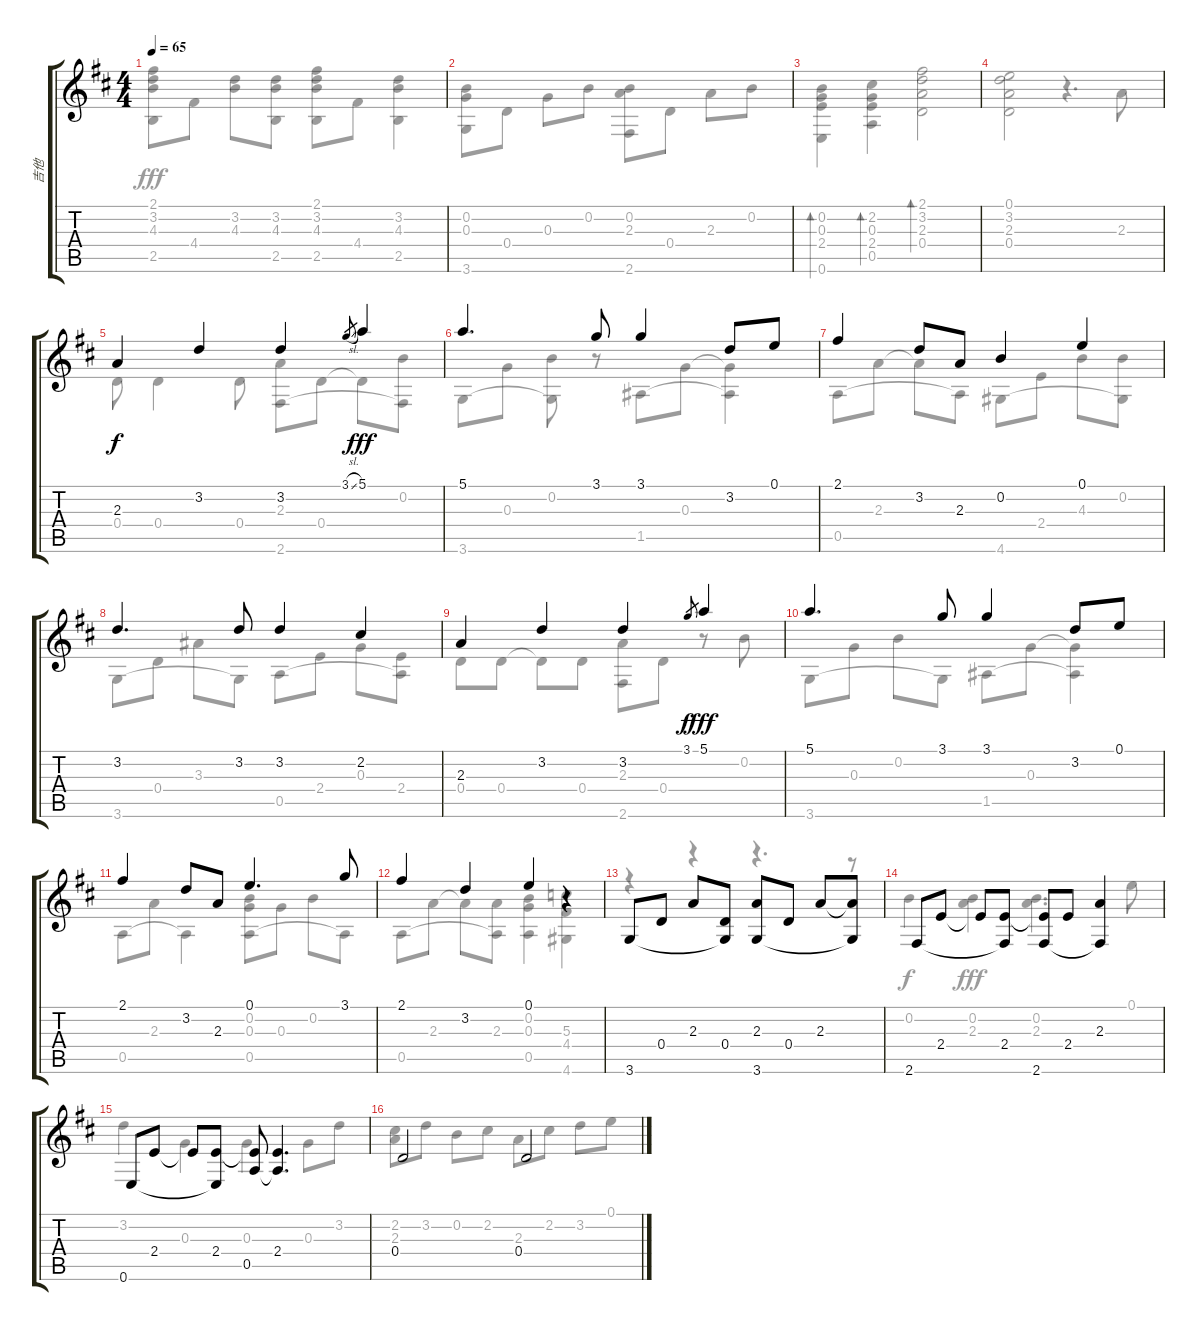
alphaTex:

\track ("吉他" "吉他") {instrument acousticguitarsteel}
\staff {score tabs}
\tuning (E4 B3 G3 D3 A2 E2) {hide}
\voice
\ts (4 4)
\tempo 65
\clef g2
\ks d
|
|
|
|
2.3.4 3.2.4 3.2.4 3.1{sl}.8{gr dy f} 5.1.4{dy fff} |
5.1.4{d} 3.1.8 3.1.4 3.2.8 0.1.8 |
2.1.4 3.2.8 2.3.8 0.2.4 0.1.4 |
3.2.4{d} 3.2.8 3.2.4 2.2.4 |
2.3.4 3.2.4 3.2.4 3.1.8{gr dy f} 5.1.4{dy fff} |
5.1.4{d} 3.1.8 3.1.4 3.2.8 0.1.8 |
2.1.4 3.2.8 2.3.8 0.1.4{d} 3.1.8 |
2.1.4 3.2.4 0.1.4 r.4 |
3.6.8 0.4.8 2.3.8 (0.4 3.6{t}).8 (2.3 3.6).8 0.4.8 2.3.8 (2.3{t} 3.6{t}).8 |
2.6.8 2.4.8 2.4{t}.8 (2.4 2.6{t}).8 (2.4{t} 2.6).8 2.4.8 (2.3 2.6{t}).4 |
0.6.8 2.4.8 2.4{t}.8 (2.4 0.6{t}).8 (2.4{t} 0.5).8 (2.4 0.5{t}).4{d} |
0.4.2 0.4.2
\voice
\clef g2
\ottava regular
\simile none
\ks d
(2.1 3.2 4.3 2.5).8{dy fff} 4.4.8 (3.2 4.3).8 (3.2 4.3 2.5).8 (2.1 3.2 4.3 2.5).8 4.4.8 (3.2 4.3 2.5).4 |
(0.2 0.3 3.6).8 0.4.8 0.3.8 0.2.8 (0.2 2.3 2.6).8 0.4.8 2.3.8 0.2.8 |
(0.2 0.3 2.4 0.6).4{bd 120} (2.2 0.3 2.4 0.5).4{bd 120} (2.1 3.2 2.3 0.4).2{bd 120} |
(0.1 3.2 2.3 0.4).2 r.4{d} 2.3.8 |
0.4.8 0.4.4 0.4.8 (2.3 2.6).8 0.4.8 0.4{t}.8 (0.2 2.6{t}).8 |
3.6.8 0.3.8 (0.2 3.6{t}).8 r.8 1.5.8 0.3.8 (0.3{t} 1.5{t}).4 |
0.5.8 2.3.8 2.3{t}.8 0.5{t}.8 4.6.8 2.4.8 4.3.8 (0.2 4.6{t}).8 |
3.6.8 0.4.8 3.3.8 3.6{t}.8 0.5.8 2.4.8 0.3.8 (2.4 0.5{t}).8 |
0.4.8 0.4.8 0.4{t}.8 0.4.8 (2.3 2.6).8 0.4.8 r.8 0.2.8 |
3.6.8 0.3.8 0.2.8 3.6{t}.8 1.5.8 0.3.8 (0.3{t} 1.5{t}).4 |
0.5.8 2.3.8 0.5{t}.4 (0.2 0.3 0.5).8 0.3.8 0.2.8 0.5{t}.8 |
0.5.8 2.3.8 2.3{t}.8 (2.3 0.5{t}).8 (0.2 0.3 0.5).4 (5.3 4.4 4.6).4 |
r.4 r.4 r.4{d} r.8 |
0.2.4{dy f} (0.2 2.3).4{dy fff} (0.2 2.3).4{d} 0.1.8 |
3.2.4 0.3.4 0.3.4 0.3.8 3.2.8 |
(2.2 2.3).8 3.2.8 0.2.8 2.2.8 2.3.8 2.2.8 3.2.8 0.1.8
